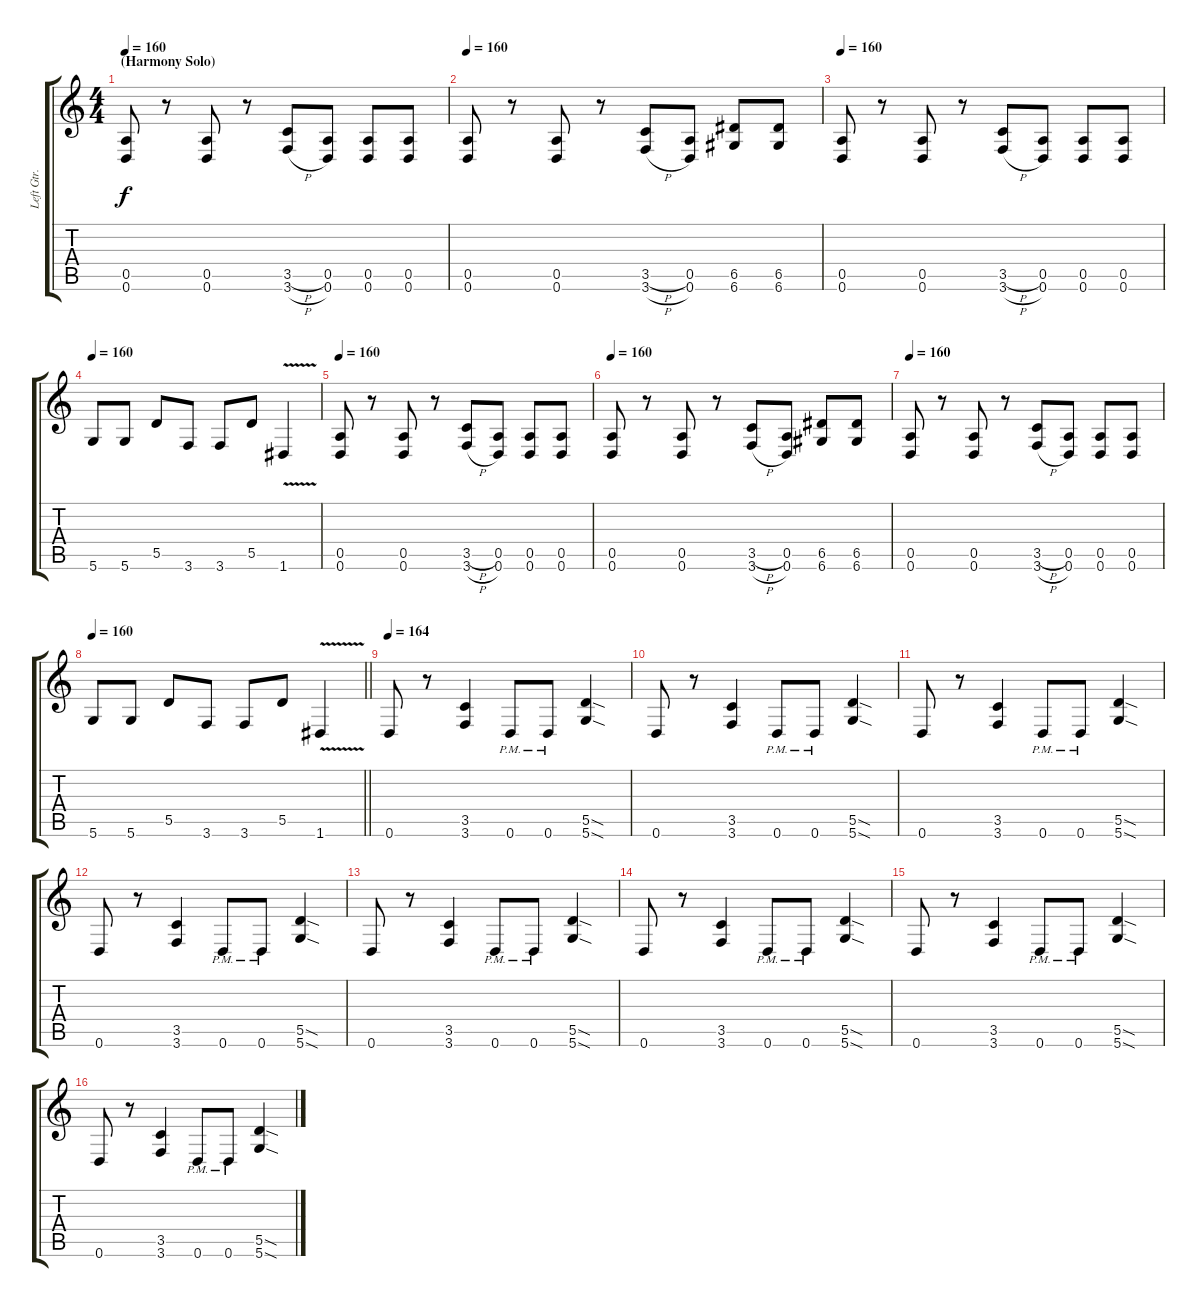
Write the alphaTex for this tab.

\track ("Left Gtr. Janne" "Left Gtr. ") {instrument distortionguitar}
\staff {score tabs}
\tuning (E4 B3 G3 D3 A2 D2) {hide}
\ts (4 4)
\section ("" "(Harmony Solo)")
\tempo 160
\clef g2
\ks c
(0.5 0.6).8{dy f} r.8 (0.5 0.6).8 r.8 (3.5{h} 3.6{h}).8 (0.5 0.6).8 (0.5 0.6).8 (0.5 0.6).8 |
\tempo 160
(0.5 0.6).8 r.8 (0.5 0.6).8 r.8 (3.5{h} 3.6{h}).8 (0.5 0.6).8 (6.5 6.6).8 (6.5 6.6).8 |
\tempo 160
(0.5 0.6).8 r.8 (0.5 0.6).8 r.8 (3.5{h} 3.6{h}).8 (0.5 0.6).8 (0.5 0.6).8 (0.5 0.6).8 |
\tempo 160
5.6.8 5.6.8 5.5.8 3.6.8 3.6.8 5.5.8 1.6{v}.4 |
\tempo 160
(0.5 0.6).8 r.8 (0.5 0.6).8 r.8 (3.5{h} 3.6{h}).8 (0.5 0.6).8 (0.5 0.6).8 (0.5 0.6).8 |
\tempo 160
(0.5 0.6).8 r.8 (0.5 0.6).8 r.8 (3.5{h} 3.6{h}).8 (0.5 0.6).8 (6.5 6.6).8 (6.5 6.6).8 |
\tempo 160
(0.5 0.6).8 r.8 (0.5 0.6).8 r.8 (3.5{h} 3.6{h}).8 (0.5 0.6).8 (0.5 0.6).8 (0.5 0.6).8 |
\tempo 160
\barLineRight lightlight
5.6.8 5.6.8 5.5.8 3.6.8 3.6.8 5.5.8 1.6{v}.4 |
\tempo 164
0.6.8 r.8 (3.5 3.6).4 0.6{pm}.8 0.6{pm}.8 (5.5{sod} 5.6{sod}).4 |
0.6.8 r.8 (3.5 3.6).4 0.6{pm}.8 0.6{pm}.8 (5.5{sod} 5.6{sod}).4 |
0.6.8 r.8 (3.5 3.6).4 0.6{pm}.8 0.6{pm}.8 (5.5{sod} 5.6{sod}).4 |
0.6.8 r.8 (3.5 3.6).4 0.6{pm}.8 0.6{pm}.8 (5.5{sod} 5.6{sod}).4 |
0.6.8 r.8 (3.5 3.6).4 0.6{pm}.8 0.6{pm}.8 (5.5{sod} 5.6{sod}).4 |
0.6.8 r.8 (3.5 3.6).4 0.6{pm}.8 0.6{pm}.8 (5.5{sod} 5.6{sod}).4 |
0.6.8 r.8 (3.5 3.6).4 0.6{pm}.8 0.6{pm}.8 (5.5{sod} 5.6{sod}).4 |
0.6.8 r.8 (3.5 3.6).4 0.6{pm}.8 0.6{pm}.8 (5.5{sod} 5.6{sod}).4
